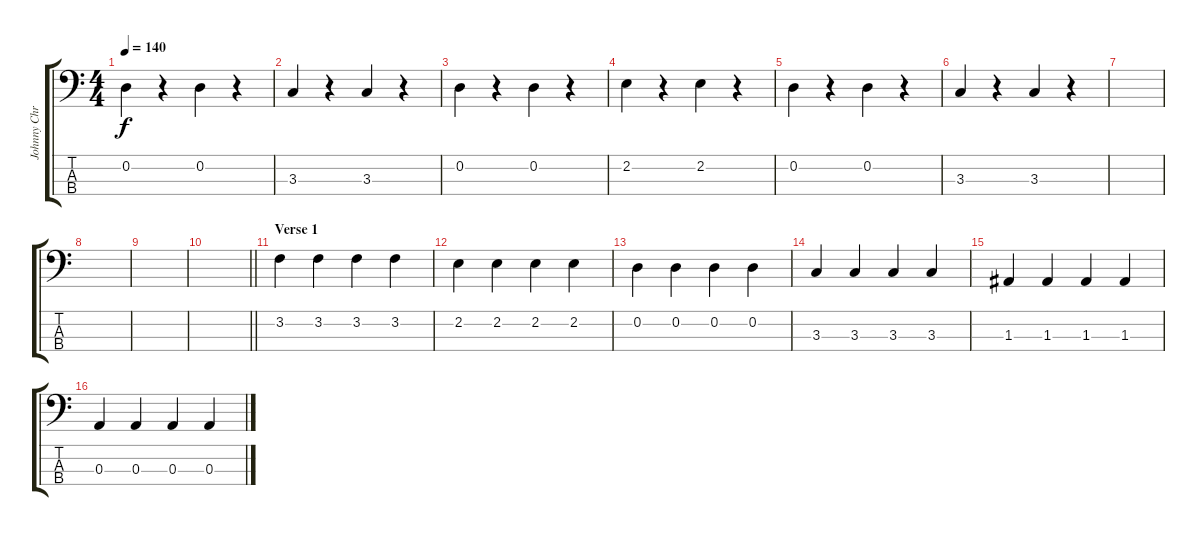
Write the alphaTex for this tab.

\track ("Johnny Christ" "Johnny Chr") {instrument electricbassfinger}
\staff {score tabs}
\tuning (G2 D2 A1 D1) {hide}
\ts (4 4)
\tempo 140
\clef f4
\ks c
0.2.4{dy f} r.4 0.2.4 r.4 |
3.3.4 r.4 3.3.4 r.4 |
0.2.4 r.4 0.2.4 r.4 |
2.2.4 r.4 2.2.4 r.4 |
0.2.4 r.4 0.2.4 r.4 |
3.3.4 r.4 3.3.4 r.4 |
|
|
|
\barLineRight lightlight
|
\section ("" "Verse 1")
3.2.4 3.2.4 3.2.4 3.2.4 |
2.2.4 2.2.4 2.2.4 2.2.4 |
0.2.4 0.2.4 0.2.4 0.2.4 |
3.3.4 3.3.4 3.3.4 3.3.4 |
1.3.4 1.3.4 1.3.4 1.3.4 |
0.3.4 0.3.4 0.3.4 0.3.4
